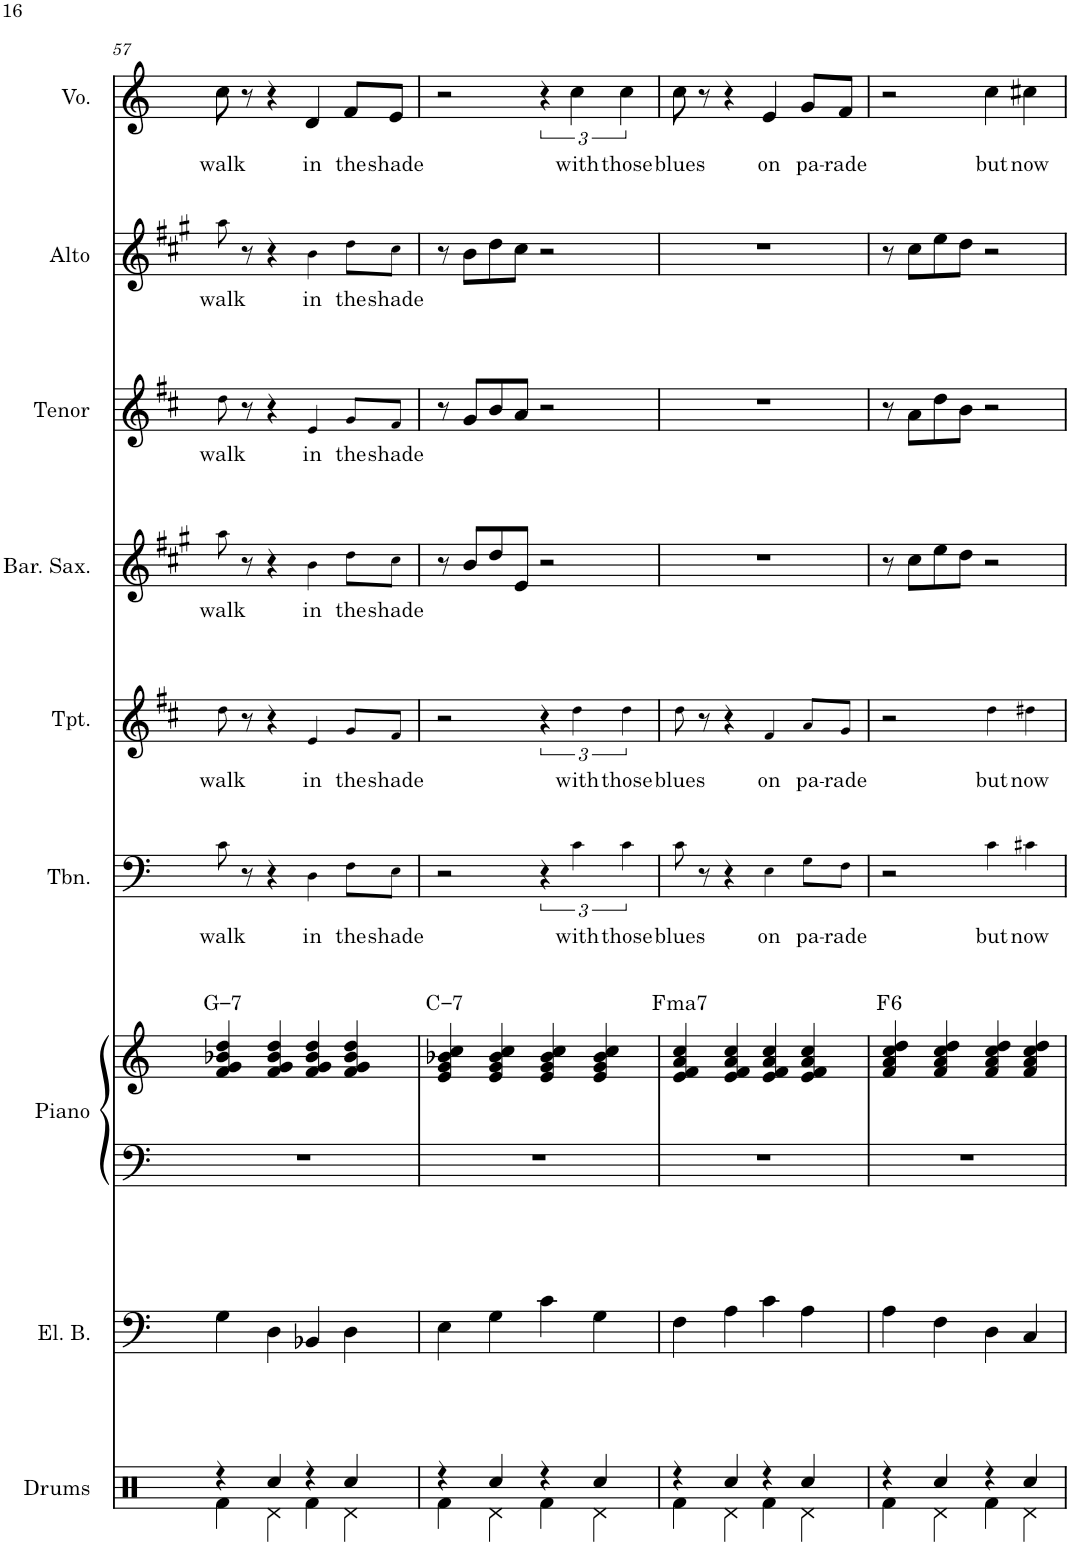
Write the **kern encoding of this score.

**kern	**kern	**kern	**kern	**harte	**kern	**text	**kern	**text	**kern	**text	**kern	**text	**kern	**text	**kern	**text
*part9	*part8	*part7	*part7	*part7	*part6	*part6	*part5	*part5	*part4	*part4	*part3	*part3	*part2	*part2	*part1	*part1
*staff10	*staff9	*staff8	*staff7	*	*staff6	*staff6	*staff5	*staff5	*staff4	*staff4	*staff3	*staff3	*staff2	*staff2	*staff1	*staff1
*I"Drums	*I"Electric Bass	*I"Piano	*	*	*I"Trombone	*	*I"Trumpet	*	*I"Baritone Saxophone	*	*I"Tenor Sax	*	*I"Alto Sax	*	*I"Voice	*
*I'Drums	*I'El. B.	*I'Piano	*	*	*I'Tbn.	*	*I'Tpt.	*	*I'Bar. Sax.	*	*I'Tenor	*	*I'Alto	*	*I'Vo.	*
!!LO:PB:g=z
*clefX	*clefF4	*clefF4	*clefG2	*	*clefF4	*	*clefG2	*	*clefG2	*	*clefG2	*	*clefG2	*	*clefG2	*
*	*Trd7c12	*	*	*	*	*	*Trd1c2	*	*Trd12c21	*	*Trd8c14	*	*Trd5c9	*	*	*
*k[]	*k[]	*k[]	*k[]	*	*k[]	*	*k[f#c#]	*	*k[f#c#g#]	*	*k[f#c#]	*	*k[f#c#g#]	*	*k[]	*
*M4/4	*M4/4	*M4/4	*M4/4	*	*M4/4	*	*M4/4	*	*M4/4	*	*M4/4	*	*M4/4	*	*M4/4	*
=57	=57	=57	=57	=57	=57	=57	=57	=57	=57	=57	=57	=57	=57	=57	=57	=57
*^	*	*	*	*	*	*	*	*	*	*	*	*	*	*	*	*
!	!	!	!	!	!LO:H:kt=7	!	!LO:LY:b	!	!LO:LY:b	!	!LO:LY:b	!	!LO:LY:b	!	!LO:LY:b	!	!LO:LY:b
4r	4Rf\	4G\	1r	4f/ 4g/ 4b-X/ 4dd/	G:min7	8c\	walk	8dd\	walk	8aa\	walk	8dd\	walk	8aa\	walk	8cc\	walk
.	.	.	.	.	.	8r	.	8r	.	8r	.	8r	.	8r	.	8r	.
4Rcc/	4Rd\	4D\	.	4f/ 4g/ 4b-/ 4dd/	.	4r	.	4r	.	4r	.	4r	.	4r	.	4r	.
!	!	!	!	!	!	!	!LO:LY:b	!	!LO:LY:b	!	!LO:LY:b	!	!LO:LY:b	!	!LO:LY:b	!	!LO:LY:b
4r	4Rf\	4BB-X/	.	4f/ 4g/ 4b-/ 4dd/	.	4D\	in	4e/	in	4b\	in	4e/	in	4b\	in	4d/	in
!	!	!	!	!	!	!	!LO:LY:b	!	!LO:LY:b	!	!LO:LY:b	!	!LO:LY:b	!	!LO:LY:b	!	!LO:LY:b
4Rcc/	4Rd\	4D\	.	4f/ 4g/ 4b-/ 4dd/	.	8F\L	the	8g/L	the	8dd\L	the	8g/L	the	8dd\L	the	8f/L	the
!	!	!	!	!	!	!	!LO:LY:b	!	!LO:LY:b	!	!LO:LY:b	!	!LO:LY:b	!	!LO:LY:b	!	!LO:LY:b
.	.	.	.	.	.	8E\J	shade	8f#/J	shade	8cc#\J	shade	8f#/J	shade	8cc#\J	shade	8e/J	shade
=58	=58	=58	=58	=58	=58	=58	=58	=58	=58	=58	=58	=58	=58	=58	=58	=58	=58
!	!	!	!	!	!LO:H:kt=7	!	!	!	!	!	!	!	!	!	!	!	!
4r	4Rf\	4E\	1r	4e/ 4g/ 4b-X/ 4cc/	C:min7	2r	.	2r	.	8r	.	8r	.	8r	.	2r	.
.	.	.	.	.	.	.	.	.	.	8b/L	.	8g/L	.	8b\L	.	.	.
4Rcc/	4Rd\	4G\	.	4e/ 4g/ 4b-/ 4cc/	.	.	.	.	.	8dd/	.	8b/	.	8dd\	.	.	.
.	.	.	.	.	.	.	.	.	.	8e/J	.	8a/J	.	8cc#\J	.	.	.
4r	4Rf\	4c\	.	4e/ 4g/ 4b-/ 4cc/	.	6r	.	6r	.	2r	.	2r	.	2r	.	6r	.
!	!	!	!	!	!	!	!LO:LY:b	!	!LO:LY:b	!	!	!	!	!	!	!	!LO:LY:b
.	.	.	.	.	.	6c\	with	6dd\	with	.	.	.	.	.	.	6cc\	with
4Rcc/	4Rd\	4G\	.	4e/ 4g/ 4b-/ 4cc/	.	.	.	.	.	.	.	.	.	.	.	.	.
!	!	!	!	!	!	!	!LO:LY:b	!	!LO:LY:b	!	!	!	!	!	!	!	!LO:LY:b
.	.	.	.	.	.	6c\	those	6dd\	those	.	.	.	.	.	.	6cc\	those
=59	=59	=59	=59	=59	=59	=59	=59	=59	=59	=59	=59	=59	=59	=59	=59	=59	=59
!	!	!	!	!	!LO:H:kt=ma7	!	!LO:LY:b	!	!LO:LY:b	!	!	!	!	!	!	!	!LO:LY:b
4r	4Rf\	4F\	1r	4e/ 4f/ 4a/ 4cc/	F:maj7	8c\	blues	8dd\	blues	1r	.	1r	.	1r	.	8cc\	blues
.	.	.	.	.	.	8r	.	8r	.	.	.	.	.	.	.	8r	.
4Rcc/	4Rd\	4A\	.	4e/ 4f/ 4a/ 4cc/	.	4r	.	4r	.	.	.	.	.	.	.	4r	.
!	!	!	!	!	!	!	!LO:LY:b	!	!LO:LY:b	!	!	!	!	!	!	!	!LO:LY:b
4r	4Rf\	4c\	.	4e/ 4f/ 4a/ 4cc/	.	4E\	on	4f#/	on	.	.	.	.	.	.	4e/	on
!	!	!	!	!	!	!	!LO:LY:b	!	!LO:LY:b	!	!	!	!	!	!	!	!LO:LY:b
4Rcc/	4Rd\	4A\	.	4e/ 4f/ 4a/ 4cc/	.	8G\L	pa-	8a/L	pa-	.	.	.	.	.	.	8g/L	pa-
!	!	!	!	!	!	!	!LO:LY:b	!	!LO:LY:b	!	!	!	!	!	!	!	!LO:LY:b
.	.	.	.	.	.	8F\J	-rade	8g/J	-rade	.	.	.	.	.	.	8f/J	-rade
=60	=60	=60	=60	=60	=60	=60	=60	=60	=60	=60	=60	=60	=60	=60	=60	=60	=60
!	!	!	!	!	!LO:H:kt=6	!	!	!	!	!	!	!	!	!	!	!	!
4r	4Rf\	4A\	1r	4f/ 4a/ 4cc/ 4dd/	F:maj6	2r	.	2r	.	8r	.	8r	.	8r	.	2r	.
.	.	.	.	.	.	.	.	.	.	8cc#\L	.	8a\L	.	8cc#\L	.	.	.
4Rcc/	4Rd\	4F\	.	4f/ 4a/ 4cc/ 4dd/	.	.	.	.	.	8ee\	.	8dd\	.	8ee\	.	.	.
.	.	.	.	.	.	.	.	.	.	8dd\J	.	8b\J	.	8dd\J	.	.	.
!	!	!	!	!	!	!	!LO:LY:b	!	!LO:LY:b	!	!	!	!	!	!	!	!LO:LY:b
4r	4Rf\	4D\	.	4f/ 4a/ 4cc/ 4dd/	.	4c\	but	4dd\	but	2r	.	2r	.	2r	.	4cc\	but
!	!	!	!	!	!	!	!LO:LY:b	!	!LO:LY:b	!	!	!	!	!	!	!	!LO:LY:b
4Rcc/	4Rd\	4C/	.	4f/ 4a/ 4cc/ 4dd/	.	4c#X\	now	4dd#X\	now	.	.	.	.	.	.	4cc#X\	now
*v	*v	*	*	*	*	*	*	*	*	*	*	*	*	*	*	*	*
=	=	=	=	=	=	=	=	=	=	=	=	=	=	=	=	=
*-	*-	*-	*-	*-	*-	*-	*-	*-	*-	*-	*-	*-	*-	*-	*-	*-
